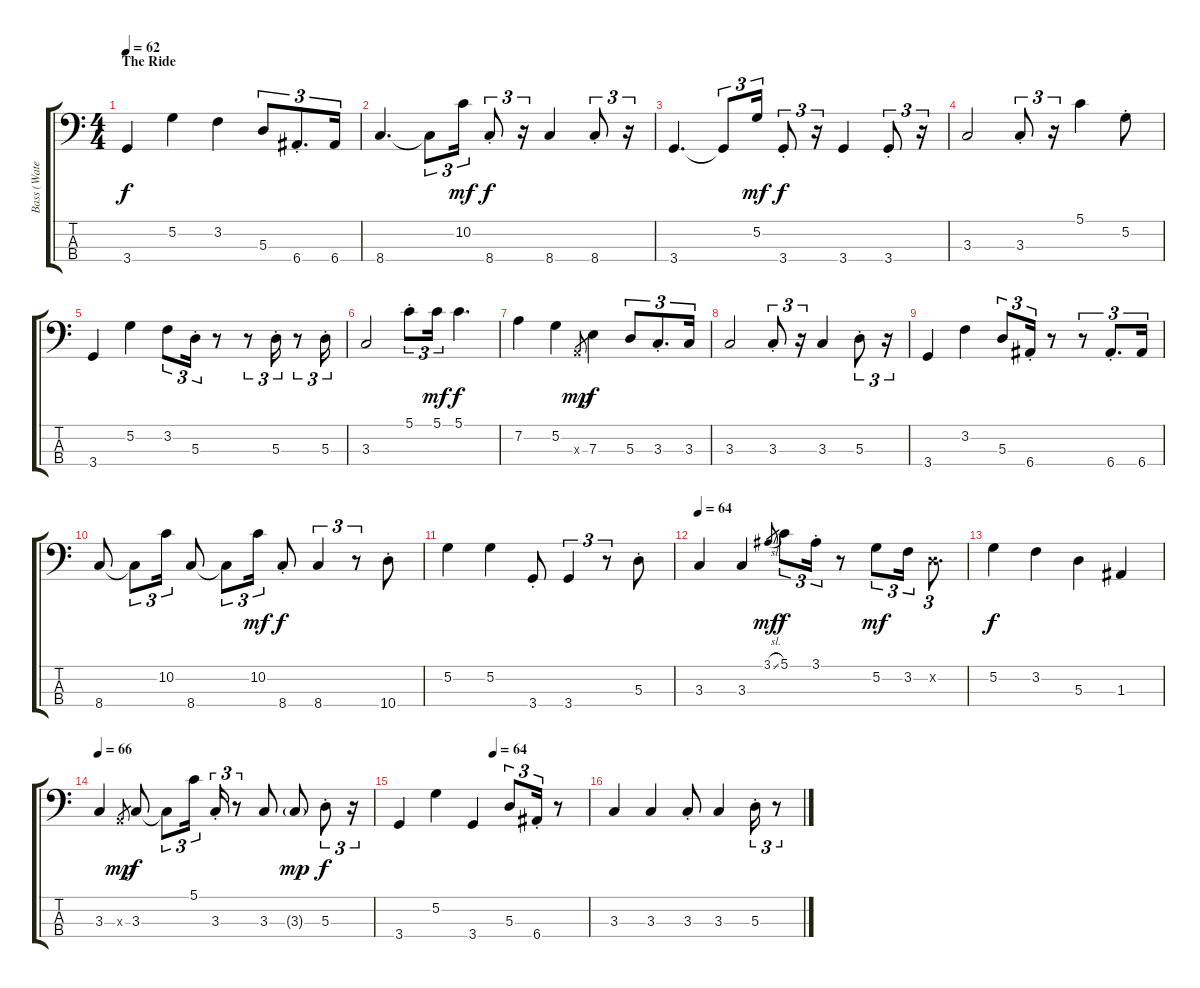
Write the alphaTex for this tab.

\track ("Bass (Waters)" "Bass (Wate") {instrument electricbasspick}
\staff {score tabs}
\tuning (G2 D2 A1 E1) {hide}
\ts (4 4)
\section ("" "The Ride")
\tempo 62
\clef f4
\ks c
3.4.4{dy f volume 14} 5.2.4 3.2.4 5.3.8{tu (3 2)} 6.4{st}.8{d tu (3 2)} 6.4.16{tu (3 2)} |
8.4.4{d} 8.4{t}.8{tu (3 2)} 10.2.16{tu (3 2) dy mf} 8.4{st}.8{tu (3 2) dy f} r.16{tu (3 2)} 8.4.4 8.4{st}.8{tu (3 2)} r.16{tu (3 2)} |
3.4.4{d} 3.4{t}.8{tu (3 2)} 5.2.16{tu (3 2) dy mf} 3.4{st}.8{tu (3 2) dy f} r.16{tu (3 2)} 3.4.4 3.4{st}.8{tu (3 2)} r.16{tu (3 2)} |
3.3.2 3.3{st}.8{tu (3 2)} r.16{tu (3 2)} 5.1.4 5.2{st}.8 |
3.4.4 5.2.4 3.2.8{tu (3 2)} 5.3{st}.16{tu (3 2)} r.8 r.8{tu (3 2)} 5.3{st}.16{tu (3 2)} r.8{tu (3 2)} 5.3{st}.16{tu (3 2)} |
3.3.2 5.1{st}.8{tu (3 2)} 5.1.16{tu (3 2) dy mf} 5.1.4{d dy f} |
7.2.4 5.2.4 0.3{x}.8{gr dy mp} 7.3.4{dy f} 5.3.8{tu (3 2)} 3.3{st}.8{d tu (3 2)} 3.3.16{tu (3 2)} |
3.3.2 3.3{st}.8{tu (3 2)} r.16{tu (3 2)} 3.3.4 5.3{st}.8{tu (3 2)} r.16{tu (3 2)} |
3.4.4 3.2.4 5.3.8{tu (3 2)} 6.4{st}.16{tu (3 2)} r.8 r.8{tu (3 2)} 6.4{st}.8{d tu (3 2)} 6.4.16{tu (3 2)} |
8.4.8 8.4{t}.8{tu (3 2)} 10.2.16{tu (3 2)} 8.4.8 8.4{t}.8{tu (3 2)} 10.2.16{tu (3 2) dy mf} 8.4{st}.8{dy f} 8.4.4{tu (3 2)} r.8{tu (3 2)} 10.4{st}.8 |
5.2.4 5.2.4 3.4{st}.8 3.4.4{tu (3 2)} r.8{tu (3 2)} 5.3{st}.8 |
\tempo 64
3.3.4 3.3.4 3.1{sl}.8{gr dy mf} 5.1.8{tu (3 2) dy f} 3.1{st}.16{tu (3 2)} r.8 5.2.8{tu (3 2) dy mf} 3.2.16{tu (3 2)} 0.2{x}.8{d tu (3 2)} |
5.2.4{dy f} 3.2.4 5.3.4 1.3.4 |
\tempo 66
3.3.4 0.3{x}.8{gr dy mp} 3.3.8{dy f} 3.3{t}.8{tu (3 2)} 5.1.16{tu (3 2)} 3.3{st}.16{tu (3 2)} r.8{tu (3 2)} 3.3.8 3.3{g}.8{dy mp} 5.3{st}.8{tu (3 2) dy f} r.16{tu (3 2)} |
\tempo (64 0.5)
3.4.4 5.2.4 3.4.4 5.3.8{tu (3 2)} 6.4{st}.16{tu (3 2)} r.8 |
3.3.4 3.3.4 3.3{st}.8 3.3.4 5.3{st}.16{tu (3 2)} r.8{tu (3 2)}
